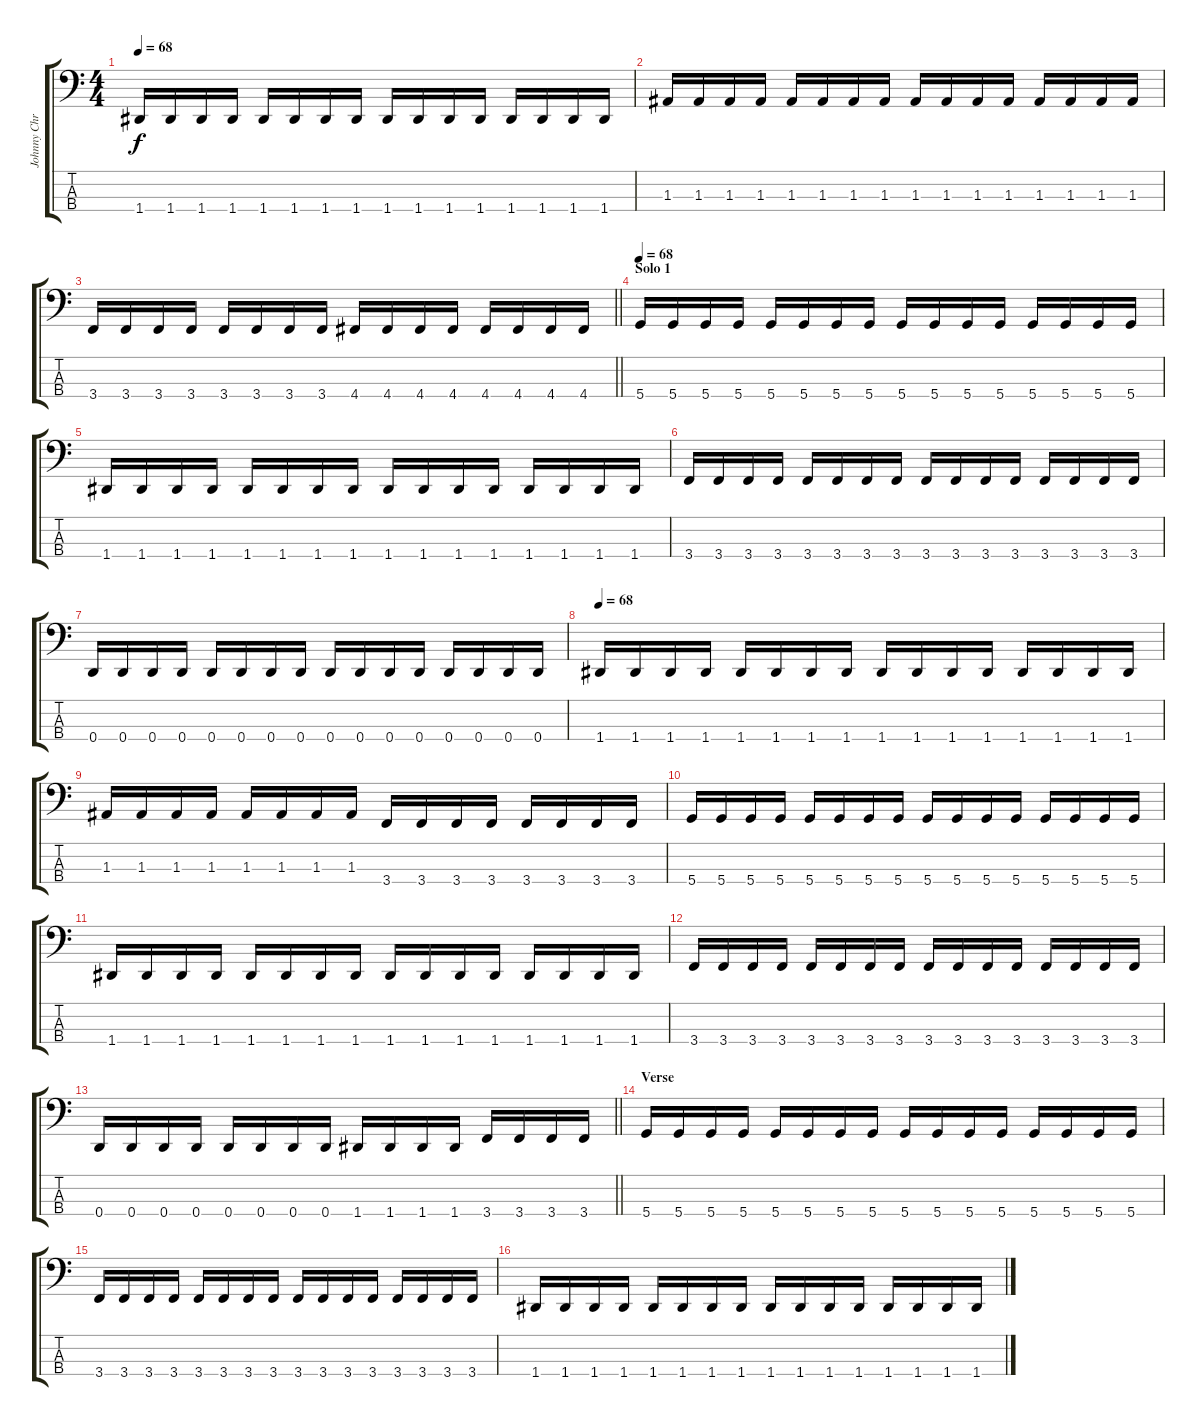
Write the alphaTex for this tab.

\track ("Johnny Christ" "Johnny Chr") {instrument electricbassfinger}
\staff {score tabs}
\tuning (G2 D2 A1 D1) {hide}
\ts (4 4)
\tempo 68
\clef f4
\ks c
1.4.16{dy f} 1.4.16 1.4.16 1.4.16 1.4.16 1.4.16 1.4.16 1.4.16 1.4.16 1.4.16 1.4.16 1.4.16 1.4.16 1.4.16 1.4.16 1.4.16 |
1.3.16 1.3.16 1.3.16 1.3.16 1.3.16 1.3.16 1.3.16 1.3.16 1.3.16 1.3.16 1.3.16 1.3.16 1.3.16 1.3.16 1.3.16 1.3.16 |
\barLineRight lightlight
3.4.16 3.4.16 3.4.16 3.4.16 3.4.16 3.4.16 3.4.16 3.4.16 4.4.16 4.4.16 4.4.16 4.4.16 4.4.16 4.4.16 4.4.16 4.4.16 |
\section ("" "Solo 1")
\tempo 68
5.4.16 5.4.16 5.4.16 5.4.16 5.4.16 5.4.16 5.4.16 5.4.16 5.4.16 5.4.16 5.4.16 5.4.16 5.4.16 5.4.16 5.4.16 5.4.16 |
1.4.16 1.4.16 1.4.16 1.4.16 1.4.16 1.4.16 1.4.16 1.4.16 1.4.16 1.4.16 1.4.16 1.4.16 1.4.16 1.4.16 1.4.16 1.4.16 |
3.4.16 3.4.16 3.4.16 3.4.16 3.4.16 3.4.16 3.4.16 3.4.16 3.4.16 3.4.16 3.4.16 3.4.16 3.4.16 3.4.16 3.4.16 3.4.16 |
0.4.16 0.4.16 0.4.16 0.4.16 0.4.16 0.4.16 0.4.16 0.4.16 0.4.16 0.4.16 0.4.16 0.4.16 0.4.16 0.4.16 0.4.16 0.4.16 |
\tempo 68
1.4.16 1.4.16 1.4.16 1.4.16 1.4.16 1.4.16 1.4.16 1.4.16 1.4.16 1.4.16 1.4.16 1.4.16 1.4.16 1.4.16 1.4.16 1.4.16 |
1.3.16 1.3.16 1.3.16 1.3.16 1.3.16 1.3.16 1.3.16 1.3.16 3.4.16 3.4.16 3.4.16 3.4.16 3.4.16 3.4.16 3.4.16 3.4.16 |
5.4.16 5.4.16 5.4.16 5.4.16 5.4.16 5.4.16 5.4.16 5.4.16 5.4.16 5.4.16 5.4.16 5.4.16 5.4.16 5.4.16 5.4.16 5.4.16 |
1.4.16 1.4.16 1.4.16 1.4.16 1.4.16 1.4.16 1.4.16 1.4.16 1.4.16 1.4.16 1.4.16 1.4.16 1.4.16 1.4.16 1.4.16 1.4.16 |
3.4.16 3.4.16 3.4.16 3.4.16 3.4.16 3.4.16 3.4.16 3.4.16 3.4.16 3.4.16 3.4.16 3.4.16 3.4.16 3.4.16 3.4.16 3.4.16 |
\barLineRight lightlight
0.4.16 0.4.16 0.4.16 0.4.16 0.4.16 0.4.16 0.4.16 0.4.16 1.4.16 1.4.16 1.4.16 1.4.16 3.4.16 3.4.16 3.4.16 3.4.16 |
\section ("" "Verse")
5.4.16 5.4.16 5.4.16 5.4.16 5.4.16 5.4.16 5.4.16 5.4.16 5.4.16 5.4.16 5.4.16 5.4.16 5.4.16 5.4.16 5.4.16 5.4.16 |
3.4.16 3.4.16 3.4.16 3.4.16 3.4.16 3.4.16 3.4.16 3.4.16 3.4.16 3.4.16 3.4.16 3.4.16 3.4.16 3.4.16 3.4.16 3.4.16 |
1.4.16 1.4.16 1.4.16 1.4.16 1.4.16 1.4.16 1.4.16 1.4.16 1.4.16 1.4.16 1.4.16 1.4.16 1.4.16 1.4.16 1.4.16 1.4.16
